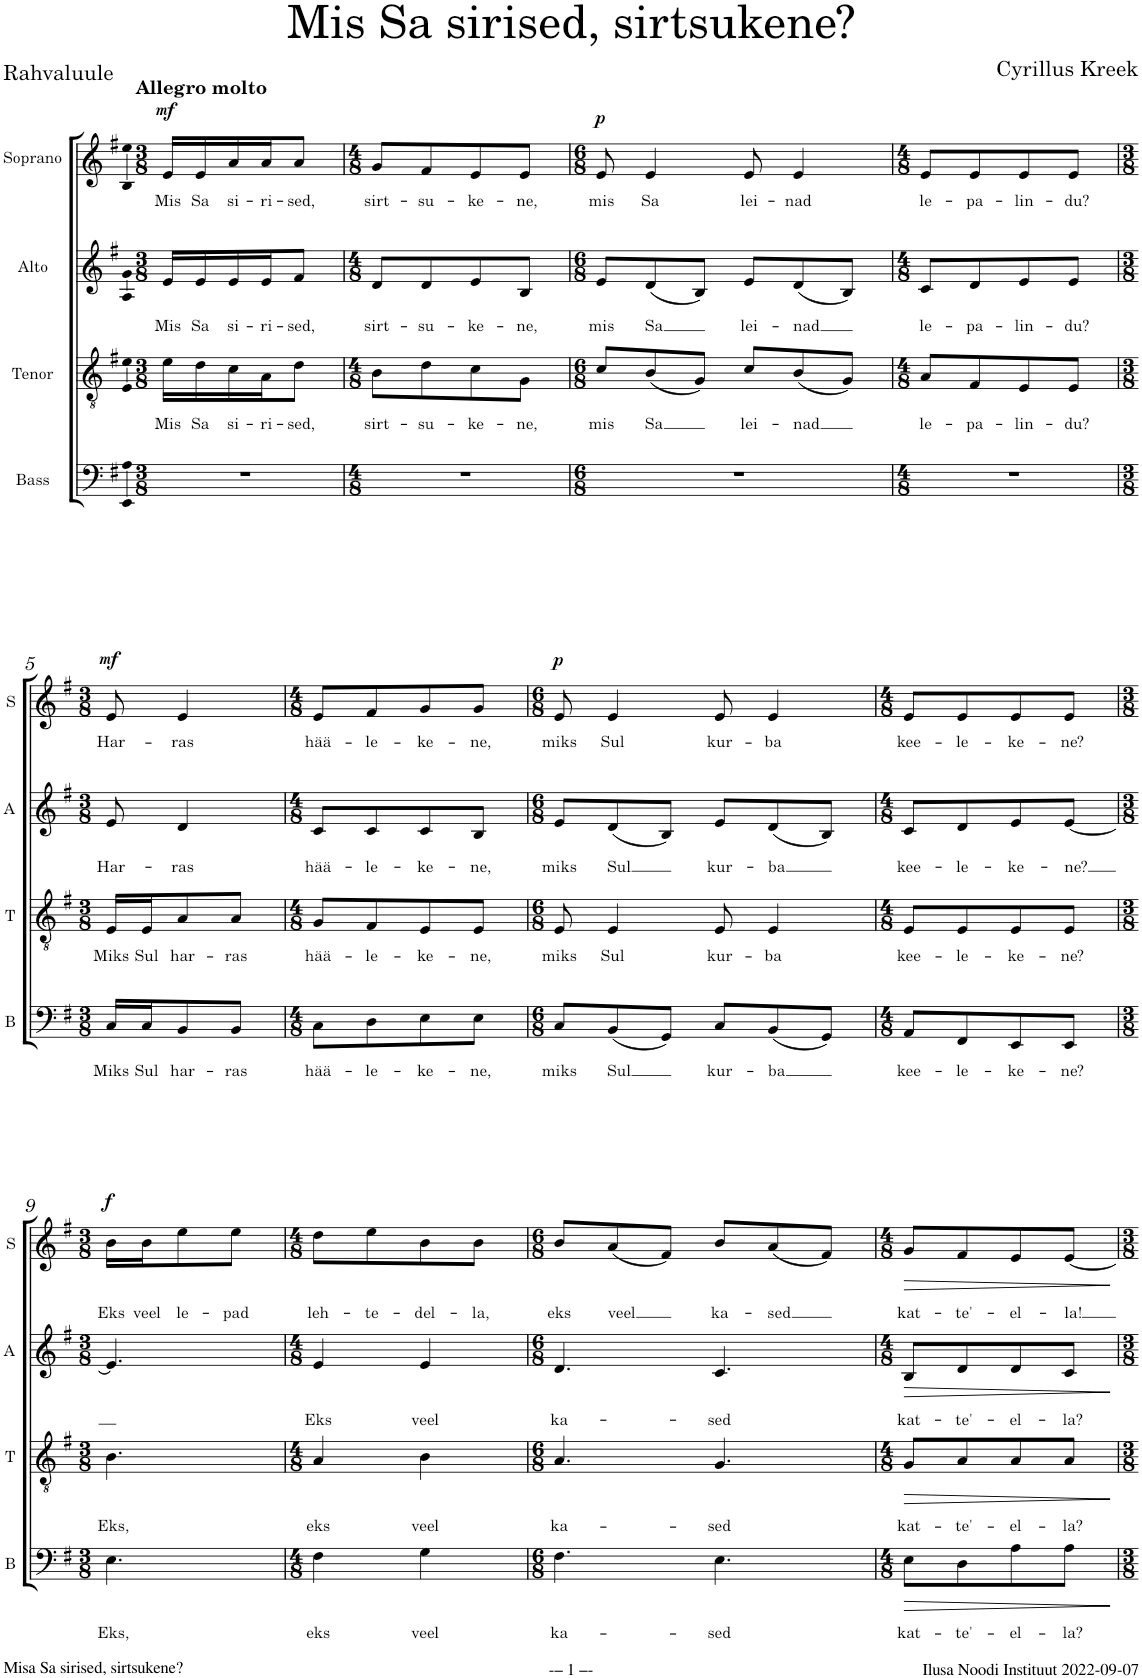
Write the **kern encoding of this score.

**kern	**text	**dynam	**kern	**text	**dynam	**kern	**text	**dynam	**kern	**text	**dynam
*part4	*part4	*part4	*part3	*part3	*part3	*part2	*part2	*part2	*part1	*part1	*part1
*staff4	*staff4	*staff4	*staff3	*staff3	*staff3	*staff2	*staff2	*staff2	*staff1	*staff1	*staff1
*I"Bass	*	*	*I"Tenor	*	*	*I"Alto	*	*	*I"Soprano	*	*
*I'B	*	*	*I'T	*	*	*I'A	*	*	*I'S	*	*
*clefF4	*	*	*clefGv2	*	*	*clefG2	*	*	*clefG2	*	*
*	*	*	*	*	*	*Trd1c2	*	*	*	*	*
*k[f#]	*	*	*k[f#]	*	*	*k[f#]	*	*	*k[f#]	*	*
*M3/8	*	*	*M3/8	*	*	*M3/8	*	*	*M3/8	*	*
=1	=1	=1	=1	=1	=1	=1	=1	=1	=1	=1	=1
!	!	!	!	!	!	!	!	!	!LO:TX:a:B:t=Allegro molto	!	!
!	!	!	!	!LO:LY:b	!	!	!LO:LY:b	!	!	!LO:LY:b	!LO:DY:a
4.r	.	.	16e\LL	Mis	.	16e/LL	Mis	.	16e/LL	Mis	mf
!	!	!	!	!LO:LY:b	!	!	!LO:LY:b	!	!	!LO:LY:b	!
.	.	.	16d\	Sa	.	16e/	Sa	.	16e/	Sa	.
!	!	!	!	!LO:LY:b	!	!	!LO:LY:b	!	!	!LO:LY:b	!
.	.	.	16c\	si-	.	16e/	si-	.	16a/	si-	.
!	!	!	!	!LO:LY:b	!	!	!LO:LY:b	!	!	!LO:LY:b	!
.	.	.	16A\J	-ri-	.	16e/J	-ri-	.	16a/J	-ri-	.
!	!	!	!	!LO:LY:b	!	!	!LO:LY:b	!	!	!LO:LY:b	!
.	.	.	8d\J	-sed,	.	8f#/J	-sed,	.	8a/J	-sed,	.
=2	=2	=2	=2	=2	=2	=2	=2	=2	=2	=2	=2
*M4/8	*	*	*M4/8	*	*	*M4/8	*	*	*M4/8	*	*
!	!	!	!	!LO:LY:b	!	!	!LO:LY:b	!	!	!LO:LY:b	!
2r	.	.	8B\L	sirt-	.	8d/L	sirt-	.	8g/L	sirt-	.
!	!	!	!	!LO:LY:b	!	!	!LO:LY:b	!	!	!LO:LY:b	!
.	.	.	8d\	-su-	.	8d/	-su-	.	8f#/	-su-	.
!	!	!	!	!LO:LY:b	!	!	!LO:LY:b	!	!	!LO:LY:b	!
.	.	.	8c\	-ke-	.	8e/	-ke-	.	8e/	-ke-	.
!	!	!	!	!LO:LY:b	!	!	!LO:LY:b	!	!	!LO:LY:b	!
.	.	.	8G\J	-ne,	.	8B/J	-ne,	.	8e/J	-ne,	.
=3	=3	=3	=3	=3	=3	=3	=3	=3	=3	=3	=3
*M6/8	*	*	*M6/8	*	*	*M6/8	*	*	*M6/8	*	*
!	!	!	!	!LO:LY:b	!	!	!LO:LY:b	!	!	!LO:LY:b	!LO:DY:a
2.r	.	.	8c/L	mis	.	8e/L	mis	.	8e/	mis	p
!	!	!	!	!LO:LY:b	!	!	!LO:LY:b	!	!	!LO:LY:b	!
.	.	.	(8B/	Sa	.	(8d/	Sa	.	4e/	Sa	.
.	.	.	8G/J)	.	.	8B/J)	.	.	.	.	.
!	!	!	!	!LO:LY:b	!	!	!LO:LY:b	!	!	!LO:LY:b	!
.	.	.	8c/L	lei-	.	8e/L	lei-	.	8e/	lei-	.
!	!	!	!	!LO:LY:b	!	!	!LO:LY:b	!	!	!LO:LY:b	!
.	.	.	(8B/	-nad	.	(8d/	-nad	.	4e/	-nad	.
.	.	.	8G/J)	.	.	8B/J)	.	.	.	.	.
=4	=4	=4	=4	=4	=4	=4	=4	=4	=4	=4	=4
*M4/8	*	*	*M4/8	*	*	*M4/8	*	*	*M4/8	*	*
!	!	!	!	!LO:LY:b	!	!	!LO:LY:b	!	!	!LO:LY:b	!
2r	.	.	8A/L	le-	.	8c/L	le-	.	8e/L	le-	.
!	!	!	!	!LO:LY:b	!	!	!LO:LY:b	!	!	!LO:LY:b	!
.	.	.	8F#/	-pa-	.	8d/	-pa-	.	8e/	-pa-	.
!	!	!	!	!LO:LY:b	!	!	!LO:LY:b	!	!	!LO:LY:b	!
.	.	.	8E/	-lin-	.	8e/	-lin-	.	8e/	-lin-	.
!	!	!	!	!LO:LY:b	!	!	!LO:LY:b	!	!	!LO:LY:b	!
.	.	.	8E/J	-du?	.	8e/J	-du?	.	8e/J	-du?	.
!!LO:LB:g=z
=5	=5	=5	=5	=5	=5	=5	=5	=5	=5	=5	=5
*M3/8	*	*	*M3/8	*	*	*M3/8	*	*	*M3/8	*	*
!	!LO:LY:b	!	!	!LO:LY:b	!	!	!LO:LY:b	!	!	!LO:LY:b	!LO:DY:a
16C/LL	Miks	.	16E/LL	Miks	.	8e/	Har-	.	8e/	Har-	mf
!	!LO:LY:b	!	!	!LO:LY:b	!	!	!	!	!	!	!
16C/J	Sul	.	16E/J	Sul	.	.	.	.	.	.	.
!	!LO:LY:b	!	!	!LO:LY:b	!	!	!LO:LY:b	!	!	!LO:LY:b	!
8BB/	har-	.	8A/	har-	.	4d/	-ras	.	4e/	-ras	.
!	!LO:LY:b	!	!	!LO:LY:b	!	!	!	!	!	!	!
8BB/J	-ras	.	8A/J	-ras	.	.	.	.	.	.	.
=6	=6	=6	=6	=6	=6	=6	=6	=6	=6	=6	=6
*M4/8	*	*	*M4/8	*	*	*M4/8	*	*	*M4/8	*	*
!	!LO:LY:b	!	!	!LO:LY:b	!	!	!LO:LY:b	!	!	!LO:LY:b	!
8C\L	hää-	.	8G/L	hää-	.	8c/L	hää-	.	8e/L	hää-	.
!	!LO:LY:b	!	!	!LO:LY:b	!	!	!LO:LY:b	!	!	!LO:LY:b	!
8D\	-le-	.	8F#/	-le-	.	8c/	-le-	.	8f#/	-le-	.
!	!LO:LY:b	!	!	!LO:LY:b	!	!	!LO:LY:b	!	!	!LO:LY:b	!
8E\	-ke-	.	8E/	-ke-	.	8c/	-ke-	.	8g/	-ke-	.
!	!LO:LY:b	!	!	!LO:LY:b	!	!	!LO:LY:b	!	!	!LO:LY:b	!
8E\J	-ne,	.	8E/J	-ne,	.	8B/J	-ne,	.	8g/J	-ne,	.
=7	=7	=7	=7	=7	=7	=7	=7	=7	=7	=7	=7
*M6/8	*	*	*M6/8	*	*	*M6/8	*	*	*M6/8	*	*
!	!LO:LY:b	!	!	!LO:LY:b	!	!	!LO:LY:b	!	!	!LO:LY:b	!LO:DY:a
8C/L	miks	.	8E/	miks	.	8e/L	miks	.	8e/	miks	p
!	!LO:LY:b	!	!	!LO:LY:b	!	!	!LO:LY:b	!	!	!LO:LY:b	!
(8BB/	Sul	.	4E/	Sul	.	(8d/	Sul	.	4e/	Sul	.
8GG/J)	.	.	.	.	.	8B/J)	.	.	.	.	.
!	!LO:LY:b	!	!	!LO:LY:b	!	!	!LO:LY:b	!	!	!LO:LY:b	!
8C/L	kur-	.	8E/	kur-	.	8e/L	kur-	.	8e/	kur-	.
!	!LO:LY:b	!	!	!LO:LY:b	!	!	!LO:LY:b	!	!	!LO:LY:b	!
(8BB/	-ba	.	4E/	-ba	.	(8d/	-ba	.	4e/	-ba	.
8GG/J)	.	.	.	.	.	8B/J)	.	.	.	.	.
=8	=8	=8	=8	=8	=8	=8	=8	=8	=8	=8	=8
*M4/8	*	*	*M4/8	*	*	*M4/8	*	*	*M4/8	*	*
!	!LO:LY:b	!	!	!LO:LY:b	!	!	!LO:LY:b	!	!	!LO:LY:b	!
8AA/L	kee-	.	8E/L	kee-	.	8c/L	kee-	.	8e/L	kee-	.
!	!LO:LY:b	!	!	!LO:LY:b	!	!	!LO:LY:b	!	!	!LO:LY:b	!
8FF#/	-le-	.	8E/	-le-	.	8d/	-le-	.	8e/	-le-	.
!	!LO:LY:b	!	!	!LO:LY:b	!	!	!LO:LY:b	!	!	!LO:LY:b	!
8EE/	-ke-	.	8E/	-ke-	.	8e/	-ke-	.	8e/	-ke-	.
!	!LO:LY:b	!	!	!LO:LY:b	!	!	!LO:LY:b	!	!	!LO:LY:b	!
8EE/J	-ne?	.	8E/J	-ne?	.	[8e/J	-ne?	.	8e/J	-ne?	.
!!LO:LB:g=z
=9	=9	=9	=9	=9	=9	=9	=9	=9	=9	=9	=9
*M3/8	*	*	*M3/8	*	*	*M3/8	*	*	*M3/8	*	*
!	!LO:LY:b	!	!	!LO:LY:b	!	!	!	!	!	!LO:LY:b	!LO:DY:a
4.E\	Eks,	.	4.B\	Eks,	.	4.e/]	.	.	16b\LL	Eks	f
!	!	!	!	!	!	!	!	!	!	!LO:LY:b	!
.	.	.	.	.	.	.	.	.	16b\J	veel	.
!	!	!	!	!	!	!	!	!	!	!LO:LY:b	!
.	.	.	.	.	.	.	.	.	8ee\	le-	.
!	!	!	!	!	!	!	!	!	!	!LO:LY:b	!
.	.	.	.	.	.	.	.	.	8ee\J	-pad	.
=10	=10	=10	=10	=10	=10	=10	=10	=10	=10	=10	=10
*M4/8	*	*	*M4/8	*	*	*M4/8	*	*	*M4/8	*	*
!	!LO:LY:b	!	!	!LO:LY:b	!	!	!LO:LY:b	!	!	!LO:LY:b	!
4F#\	eks	.	4A/	eks	.	4e/	Eks	.	8dd\L	leh-	.
!	!	!	!	!	!	!	!	!	!	!LO:LY:b	!
.	.	.	.	.	.	.	.	.	8ee\	-te-	.
!	!LO:LY:b	!	!	!LO:LY:b	!	!	!LO:LY:b	!	!	!LO:LY:b	!
4G\	veel	.	4B\	veel	.	4e/	veel	.	8b\	-del-	.
!	!	!	!	!	!	!	!	!	!	!LO:LY:b	!
.	.	.	.	.	.	.	.	.	8b\J	-la,	.
=11	=11	=11	=11	=11	=11	=11	=11	=11	=11	=11	=11
*M6/8	*	*	*M6/8	*	*	*M6/8	*	*	*M6/8	*	*
!	!LO:LY:b	!	!	!LO:LY:b	!	!	!LO:LY:b	!	!	!LO:LY:b	!
4.F#\	ka-	.	4.A/	ka-	.	4.d/	ka-	.	8b/L	eks	.
!	!	!	!	!	!	!	!	!	!	!LO:LY:b	!
.	.	.	.	.	.	.	.	.	(8a/	veel	.
.	.	.	.	.	.	.	.	.	8f#/J)	.	.
!	!LO:LY:b	!	!	!LO:LY:b	!	!	!LO:LY:b	!	!	!LO:LY:b	!
4.E\	-sed	.	4.G/	-sed	.	4.c/	-sed	.	8b/L	ka-	.
!	!	!	!	!	!	!	!	!	!	!LO:LY:b	!
.	.	.	.	.	.	.	.	.	(8a/	-sed	.
.	.	.	.	.	.	.	.	.	8f#/J)	.	.
=12	=12	=12	=12	=12	=12	=12	=12	=12	=12	=12	=12
*M4/8	*	*	*M4/8	*	*	*M4/8	*	*	*M4/8	*	*
!	!LO:LY:b	!LO:HP:b	!	!LO:LY:b	!LO:HP:b	!	!LO:LY:b	!LO:HP:b	!	!LO:LY:b	!LO:HP:b
8E\L	kat-	>	8G/L	kat-	>	8B/L	kat-	>	8g/L	kat-	>
!	!LO:LY:b	!	!	!LO:LY:b	!	!	!LO:LY:b	!	!	!LO:LY:b	!
8D\	-te'-	.	8A/	-te'-	.	8d/	-te'-	.	8f#/	-te'-	.
!	!LO:LY:b	!	!	!LO:LY:b	!	!	!LO:LY:b	!	!	!LO:LY:b	!
8A\	-el-	.	8A/	-el-	.	8d/	-el-	.	8e/	-el-	.
!	!LO:LY:b	!	!	!LO:LY:b	!	!	!LO:LY:b	!	!	!LO:LY:b	!
8A\J	-la?	.	8A/J	-la?	.	8c/J	-la?	.	[8e/J	-la!	.
.	.	]	.	.	]	.	.	]	.	.	]
=	=	=	=	=	=	=	=	=	=	=	=
*-	*-	*-	*-	*-	*-	*-	*-	*-	*-	*-	*-
